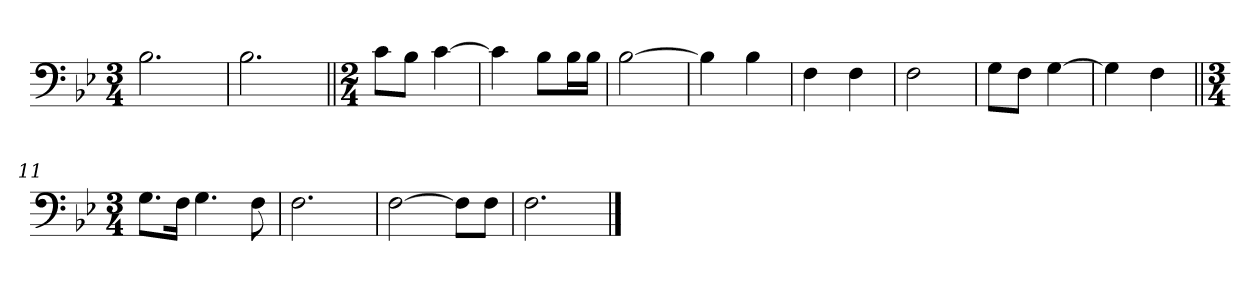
**kern
*part1
*staff1
*clefF4
*k[b-e-]
*M3/4
=1
2.B-\
=2
2.B-\
=3||
*M2/4
8c\L
8B-\J
[4c\
=4
4c\]
8B-\L
16B-\L
16B-\JJ
=5
[2B-\
=6
4B-\]
4B-\
=7
4F\
4F\
=8
2F\
=9
8G\L
8F\J
[4G\
=10
4G\]
4F\
=11||
*M3/4
8.G\L
16F\Jk
4.G\
8F\
=12
2.F\
=13
[2F\
8F\L]
8F\J
=14
2.F\
==
*-
